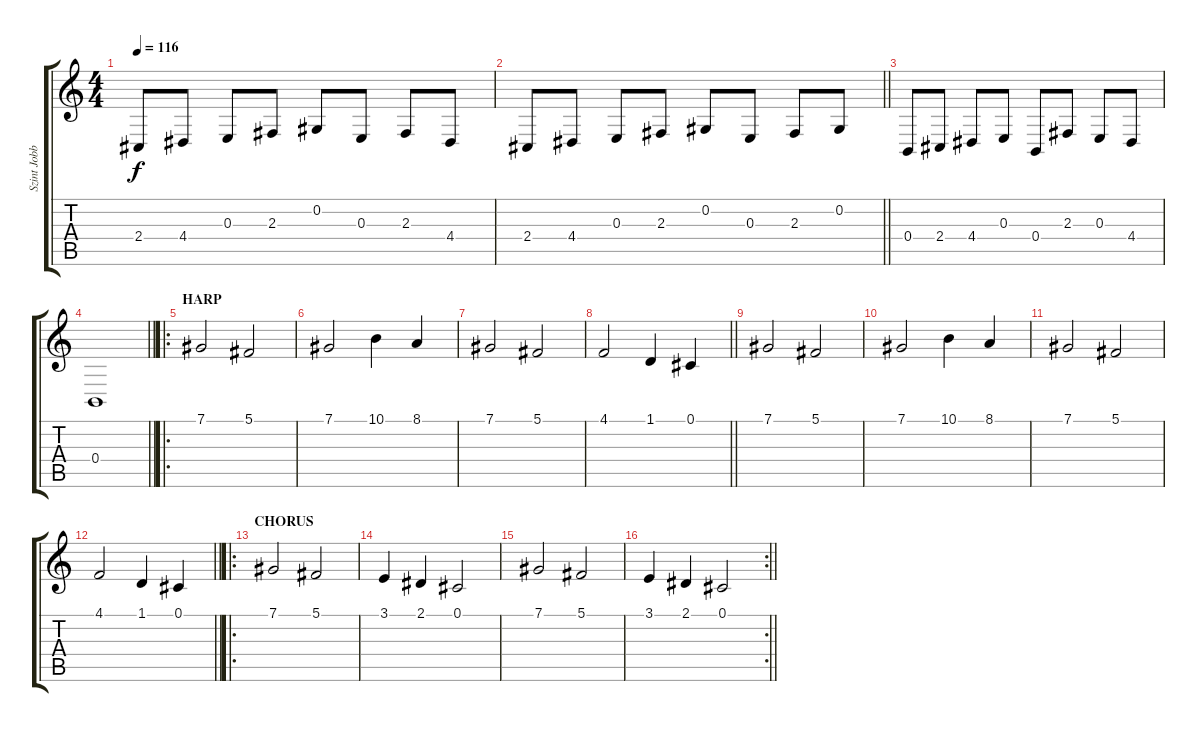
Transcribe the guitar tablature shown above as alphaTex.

\track ("Szint Jobb" "Szint Jobb") {instrument stringensemble1}
\staff {score tabs}
\tuning (Db4 Ab3 E3 B2 Gb2 Db2) {hide}
\ts (4 4)
\tempo 116
\clef g2
\ks c
2.4.8{dy f instrument orchestralharp} 4.4.8 0.3.8 2.3.8 0.2.8 0.3.8 2.3.8 4.4.8 |
\barLineRight lightlight
2.4.8 4.4.8 0.3.8 2.3.8 0.2.8 0.3.8 2.3.8 0.2.8 |
0.4.8 2.4.8 4.4.8 0.3.8 0.4.8 2.3.8 0.3.8 4.4.8 |
\barLineRight lightlight
0.4.1 |
\ro
\section ("" "HARP")
7.1.2 5.1.2 |
7.1.2 10.1.4 8.1.4 |
7.1.2 5.1.2 |
\barLineRight lightlight
4.1.2 1.1.4 0.1.4 |
7.1.2 5.1.2 |
7.1.2 10.1.4 8.1.4 |
7.1.2 5.1.2 |
\barLineRight lightlight
4.1.2 1.1.4 0.1.4 |
\ro
\section ("" "CHORUS")
7.1.2{instrument stringensemble1} 5.1.2 |
3.1.4 2.1.4 0.1.2 |
7.1.2{instrument stringensemble1} 5.1.2 |
\rc 2
\barLineRight lightlight
3.1.4 2.1.4 0.1.2
